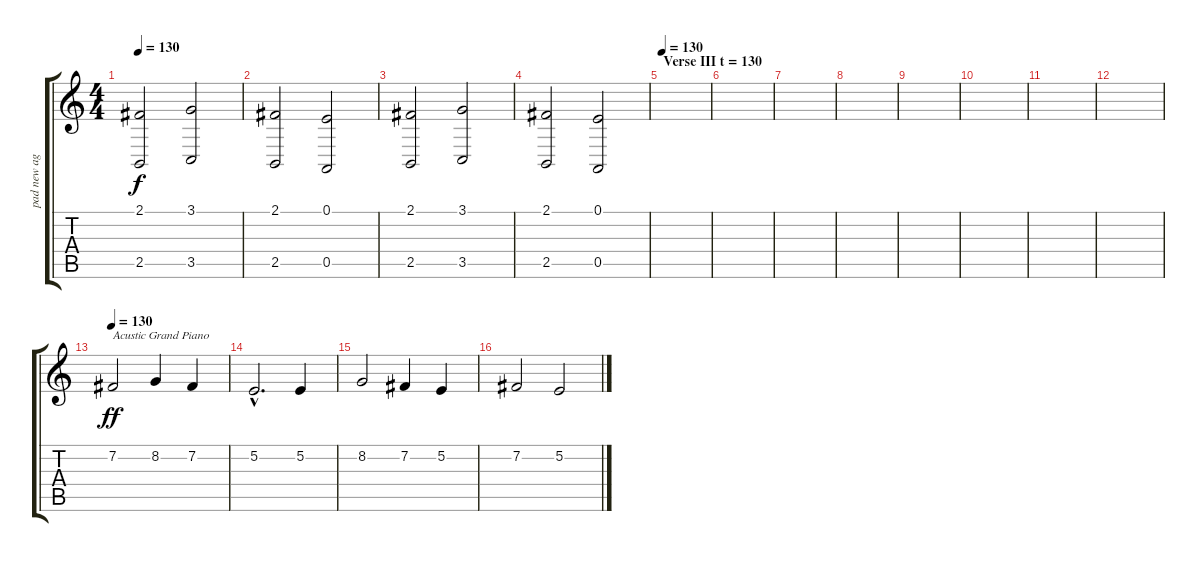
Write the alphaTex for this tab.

\track ("pad new age" "pad new ag") {instrument pad1newage}
\staff {score tabs}
\tuning (E4 B3 G3 D3 A2 E2) {hide}
\ts (4 4)
\tempo 130
\clef g2
\ks c
(2.1 2.5).2{dy f} (3.1 3.5).2 |
(2.1 2.5).2 (0.1 0.5).2 |
(2.1 2.5).2 (3.1 3.5).2 |
(2.1 2.5).2 (0.1 0.5).2 |
\section ("" "Verse III t = 130")
\tempo 130
|
|
|
|
|
|
|
|
\tempo 130
7.2.2{txt "Acustic Grand Piano" dy ff instrument acousticgrandpiano} 8.2.4 7.2.4 |
5.2{hac}.2{d} 5.2.4 |
8.2.2 7.2.4 5.2.4 |
7.2.2 5.2.2
